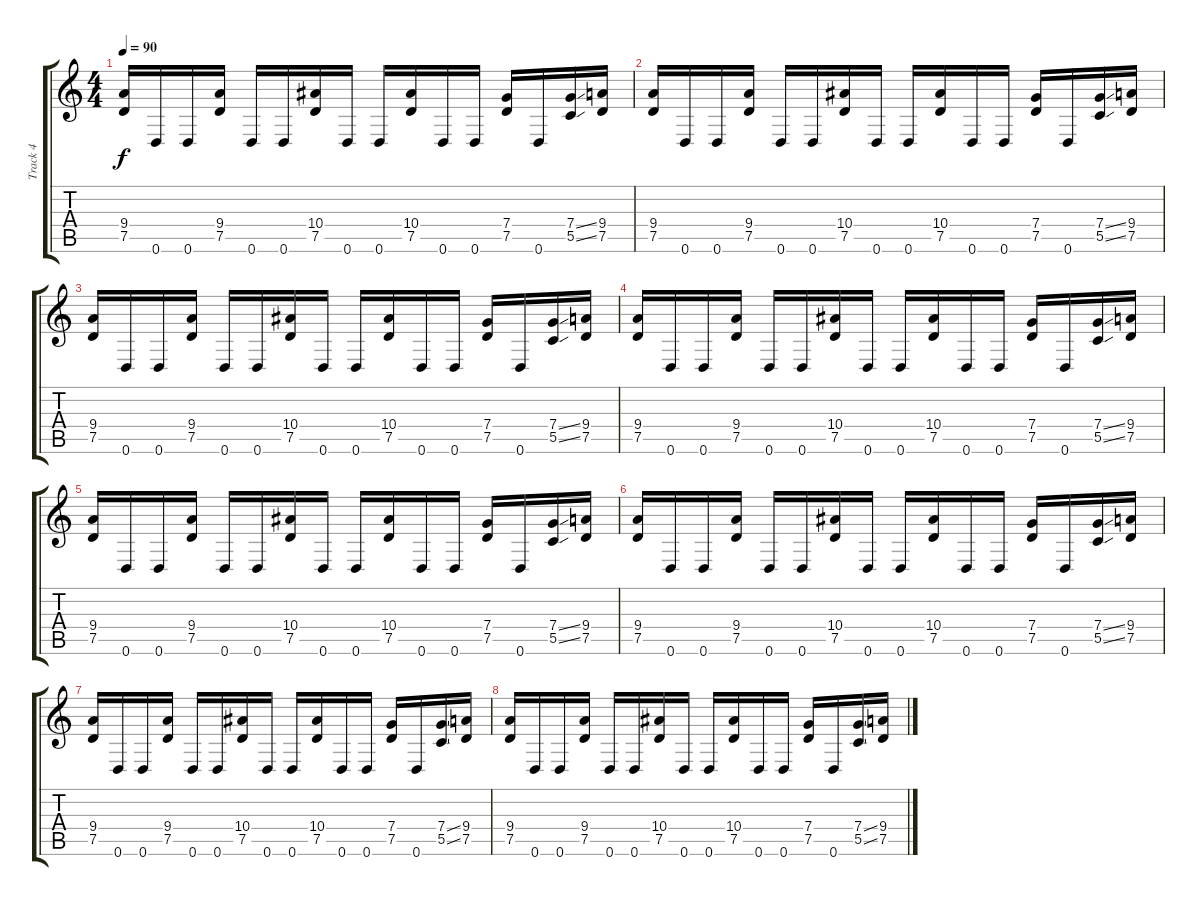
\track ("Track 4" "Track 4") {instrument electricbasspick}
\staff {score tabs}
\tuning (D4 A3 F3 C3 G2 D2) {hide}
\ts (4 4)
\tempo 90
\clef g2
\ks c
(9.4 7.5).16{dy f} 0.6.16 0.6.16 (9.4 7.5).16 0.6.16 0.6.16 (10.4 7.5).16 0.6.16 0.6.16 (10.4 7.5).16 0.6.16 0.6.16 (7.4 7.5).16 0.6.16 (7.4{ss} 5.5{ss}).16 (9.4 7.5).16 |
(9.4 7.5).16 0.6.16 0.6.16 (9.4 7.5).16 0.6.16 0.6.16 (10.4 7.5).16 0.6.16 0.6.16 (10.4 7.5).16 0.6.16 0.6.16 (7.4 7.5).16 0.6.16 (7.4{ss} 5.5{ss}).16 (9.4 7.5).16 |
(9.4 7.5).16 0.6.16 0.6.16 (9.4 7.5).16 0.6.16 0.6.16 (10.4 7.5).16 0.6.16 0.6.16 (10.4 7.5).16 0.6.16 0.6.16 (7.4 7.5).16 0.6.16 (7.4{ss} 5.5{ss}).16 (9.4 7.5).16 |
(9.4 7.5).16 0.6.16 0.6.16 (9.4 7.5).16 0.6.16 0.6.16 (10.4 7.5).16 0.6.16 0.6.16 (10.4 7.5).16 0.6.16 0.6.16 (7.4 7.5).16 0.6.16 (7.4{ss} 5.5{ss}).16 (9.4 7.5).16 |
(9.4 7.5).16 0.6.16 0.6.16 (9.4 7.5).16 0.6.16 0.6.16 (10.4 7.5).16 0.6.16 0.6.16 (10.4 7.5).16 0.6.16 0.6.16 (7.4 7.5).16 0.6.16 (7.4{ss} 5.5{ss}).16 (9.4 7.5).16 |
(9.4 7.5).16 0.6.16 0.6.16 (9.4 7.5).16 0.6.16 0.6.16 (10.4 7.5).16 0.6.16 0.6.16 (10.4 7.5).16 0.6.16 0.6.16 (7.4 7.5).16 0.6.16 (7.4{ss} 5.5{ss}).16 (9.4 7.5).16 |
(9.4 7.5).16 0.6.16 0.6.16 (9.4 7.5).16 0.6.16 0.6.16 (10.4 7.5).16 0.6.16 0.6.16 (10.4 7.5).16 0.6.16 0.6.16 (7.4 7.5).16 0.6.16 (7.4{ss} 5.5{ss}).16 (9.4 7.5).16 |
(9.4 7.5).16 0.6.16 0.6.16 (9.4 7.5).16 0.6.16 0.6.16 (10.4 7.5).16 0.6.16 0.6.16 (10.4 7.5).16 0.6.16 0.6.16 (7.4 7.5).16 0.6.16 (7.4{ss} 5.5{ss}).16 (9.4 7.5).16
